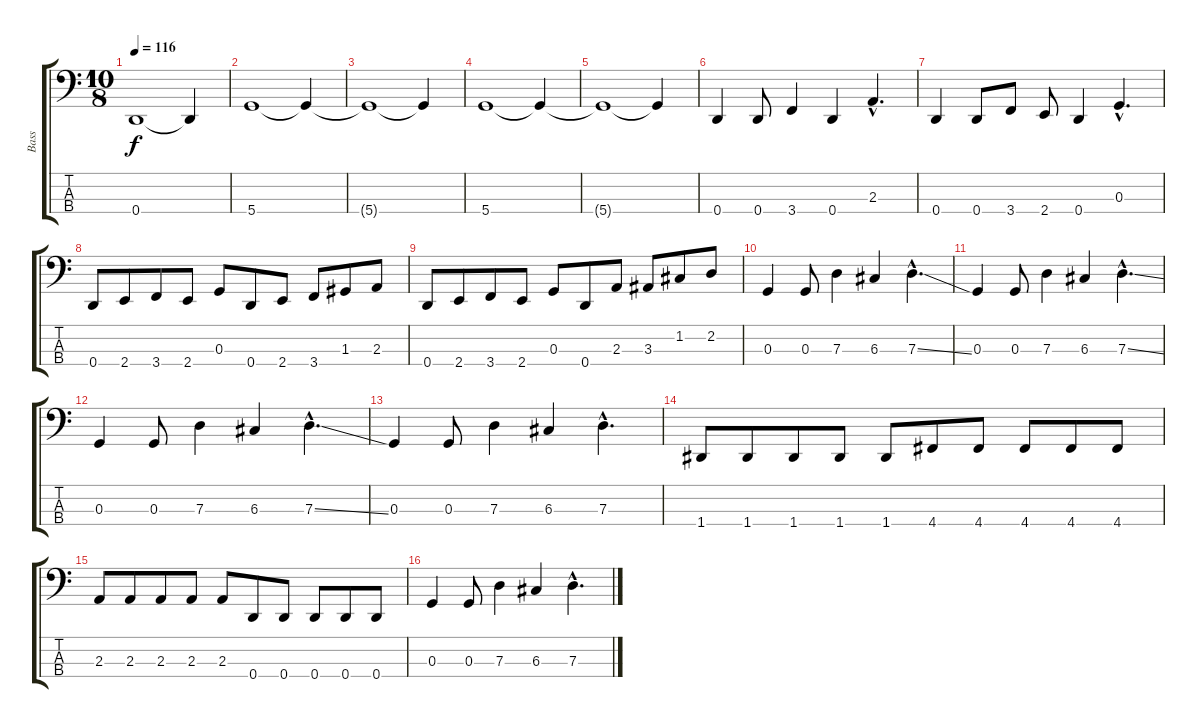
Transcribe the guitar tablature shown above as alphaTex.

\track ("Bass" "Bass") {instrument electricbassfinger}
\staff {score tabs}
\tuning (F2 C2 G1 D1) {hide}
\ts (10 8)
\tempo 116
\clef f4
\ks c
0.4{t}.1{dy f} 0.4{t}.4 |
5.4.1 5.4{t}.4 |
5.4{t}.1 5.4{t}.4 |
5.4.1 5.4{t}.4 |
5.4{t}.1 5.4{t}.4 |
0.4.4 0.4.8 3.4.4 0.4.4 2.3{hac}.4{d} |
0.4.4 0.4.8 3.4.8 2.4.8 0.4.4 0.3{hac}.4{d} |
0.4.8 2.4.8 3.4.8 2.4.8 0.3.8 0.4.8 2.4.8 3.4.8 1.3.8 2.3.8 |
0.4.8 2.4.8 3.4.8 2.4.8 0.3.8 0.4.8 2.3.8 3.3.8 1.2.8 2.2.8 |
0.3.4 0.3.8 7.3.4 6.3.4 7.3{ss hac}.4{d} |
0.3.4 0.3.8 7.3.4 6.3.4 7.3{ss hac}.4{d} |
0.3.4 0.3.8 7.3.4 6.3.4 7.3{ss hac}.4{d} |
0.3.4 0.3.8 7.3.4 6.3.4 7.3{hac}.4{d} |
1.4.8 1.4.8 1.4.8 1.4.8 1.4.8 4.4.8 4.4.8 4.4.8 4.4.8 4.4.8 |
2.3.8 2.3.8 2.3.8 2.3.8 2.3.8 0.4.8 0.4.8 0.4.8 0.4.8 0.4.8 |
0.3.4 0.3.8 7.3.4 6.3.4 7.3{ss hac}.4{d}
